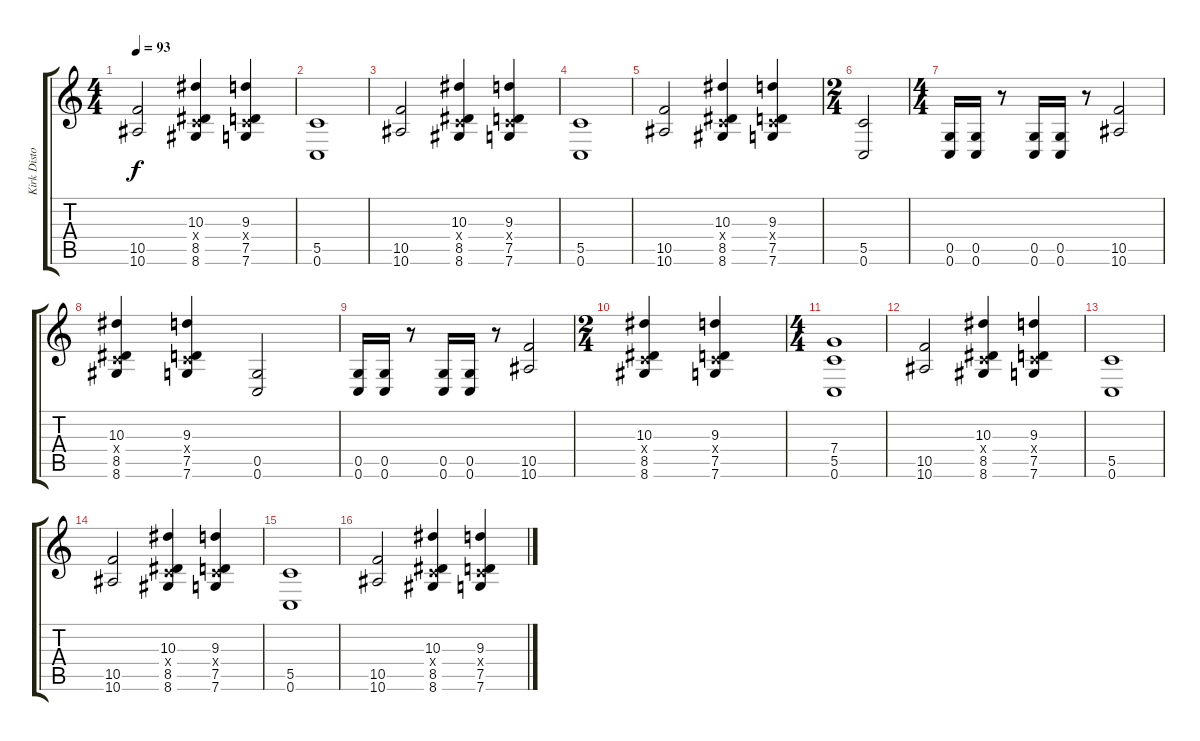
\track ("Kirk Distortion" "Kirk Disto") {instrument distortionguitar}
\staff {score tabs}
\tuning (D4 A3 F3 C3 G2 C2) {hide}
\ts (4 4)
\tempo 93
\clef g2
\ks c
(10.5 10.6).2{dy f} (10.3 0.4{x} 8.5 8.6).4 (9.3 0.4{x} 7.5 7.6).4 |
(5.5 0.6).1 |
(10.5 10.6).2 (10.3 0.4{x} 8.5 8.6).4 (9.3 0.4{x} 7.5 7.6).4 |
(5.5 0.6).1 |
(10.5 10.6).2 (10.3 0.4{x} 8.5 8.6).4 (9.3 0.4{x} 7.5 7.6).4 |
\ts (2 4)
(5.5 0.6).2 |
\ts (4 4)
(0.5 0.6).16 (0.5 0.6).16 r.8 (0.5 0.6).16 (0.5 0.6).16 r.8 (10.5 10.6).2 |
(10.3 0.4{x} 8.5 8.6).4 (9.3 0.4{x} 7.5 7.6).4 (0.5 0.6).2 |
(0.5 0.6).16 (0.5 0.6).16 r.8 (0.5 0.6).16 (0.5 0.6).16 r.8 (10.5 10.6).2 |
\ts (2 4)
(10.3 0.4{x} 8.5 8.6).4 (9.3 0.4{x} 7.5 7.6).4 |
\ts (4 4)
(7.4 5.5 0.6).1 |
(10.5 10.6).2 (10.3 0.4{x} 8.5 8.6).4 (9.3 0.4{x} 7.5 7.6).4 |
(5.5 0.6).1 |
(10.5 10.6).2 (10.3 0.4{x} 8.5 8.6).4 (9.3 0.4{x} 7.5 7.6).4 |
(5.5 0.6).1 |
(10.5 10.6).2 (10.3 0.4{x} 8.5 8.6).4 (9.3 0.4{x} 7.5 7.6).4
